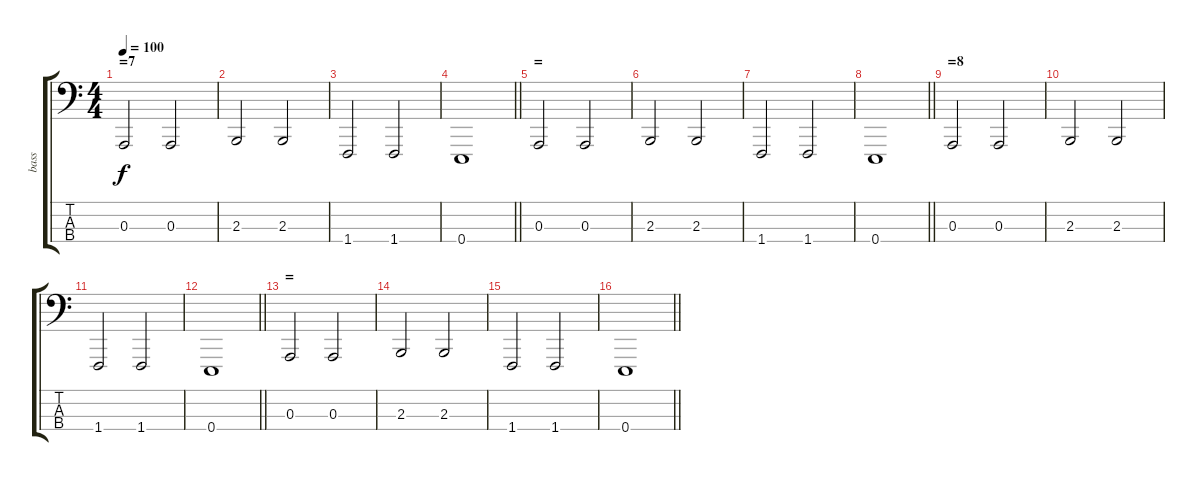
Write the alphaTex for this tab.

\track ("bass" "bass") {instrument brightacousticpiano}
\staff {score tabs}
\tuning (G2 D2 A1 E1) {hide}
\ts (4 4)
\section ("" "=7")
\tempo 100
\clef f4
\ks c
0.3.2{dy f} 0.3.2 |
2.3.2 2.3.2 |
1.4.2 1.4.2 |
\barLineRight lightlight
0.4.1 |
\section ("" "=")
0.3.2 0.3.2 |
2.3.2 2.3.2 |
1.4.2 1.4.2 |
\barLineRight lightlight
0.4.1 |
\section ("" "=8")
0.3.2 0.3.2 |
2.3.2 2.3.2 |
1.4.2 1.4.2 |
\barLineRight lightlight
0.4.1 |
\section ("" "=")
0.3.2 0.3.2 |
2.3.2 2.3.2 |
1.4.2 1.4.2 |
\barLineRight lightlight
0.4.1
